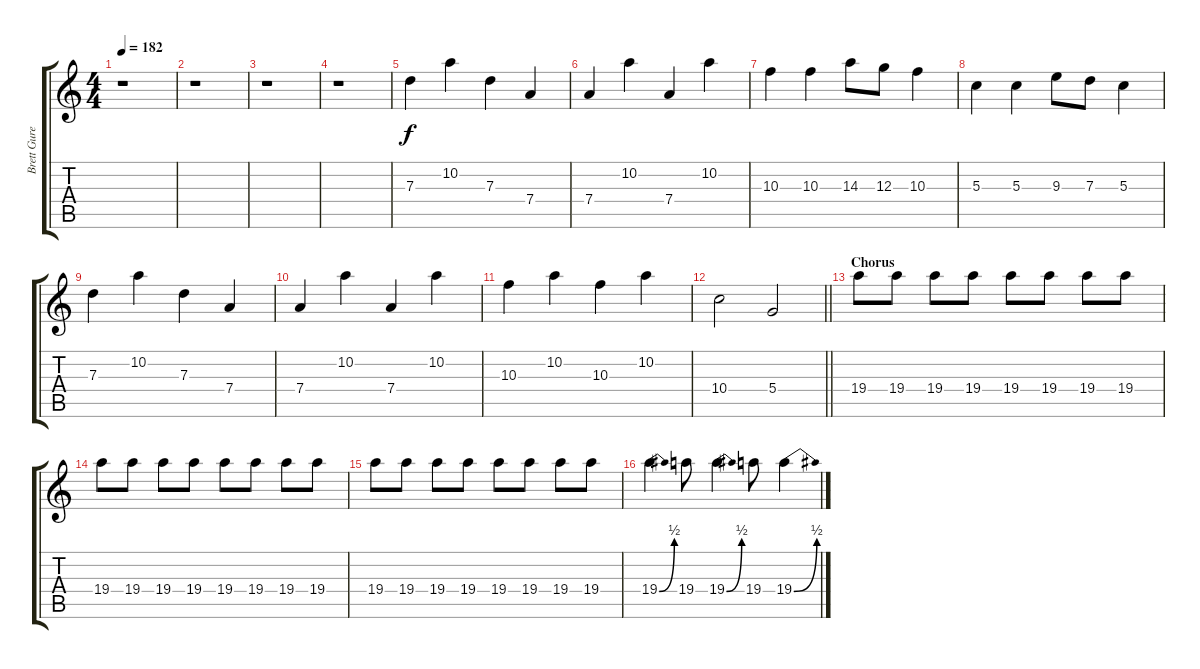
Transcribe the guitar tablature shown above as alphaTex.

\track ("Brett Gurewitz" "Brett Gure") {instrument overdrivenguitar}
\staff {score tabs}
\tuning (E4 B3 G3 D3 A2 E2) {hide}
\ts (4 4)
\tempo 182
\clef g2
\ks c
r.1{dy f} |
r.1 |
r.1 |
r.1 |
7.3.4 10.2.4 7.3.4 7.4.4 |
7.4.4 10.2.4 7.4.4 10.2.4 |
10.3.4 10.3.4 14.3.8 12.3.8 10.3.4 |
5.3.4 5.3.4 9.3.8 7.3.8 5.3.4 |
7.3.4 10.2.4 7.3.4 7.4.4 |
7.4.4 10.2.4 7.4.4 10.2.4 |
10.3.4 10.2.4 10.3.4 10.2.4 |
\barLineRight lightlight
10.4.2 5.4.2 |
\section ("" "Chorus")
19.4.8 19.4.8 19.4.8 19.4.8 19.4.8 19.4.8 19.4.8 19.4.8 |
19.4.8 19.4.8 19.4.8 19.4.8 19.4.8 19.4.8 19.4.8 19.4.8 |
19.4.8 19.4.8 19.4.8 19.4.8 19.4.8 19.4.8 19.4.8 19.4.8 |
19.4{be (bend 0 0 60 2)}.4{volume 10} 19.4.8 19.4{be (bend 0 0 60 2)}.4 19.4.8 19.4{be (bend 0 0 60 2)}.4
